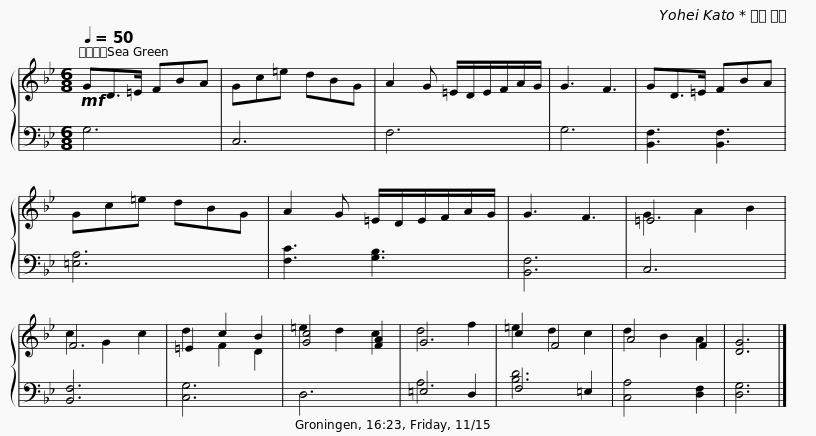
X:1
%%score { ( 1 3 ) | ( 2 4 ) }
L:1/8
Q:1/4=50
M:6/8
I:linebreak $
K:Bb
V:1 treble
V:3 treble
V:2 bass
V:4 bass
V:1
!mf! GD>=E FBA | Gc=e dBG | A2 G =E/D/E/F/A/G/ | G3 F3 | GD>=E FBA |$ %5
 Gc=e dBG | A2 G =E/D/E/F/A/G/ | G3 F3 | =E6 | F6 | %10
 =E2 c2 B2 |$ [Gc]4 [FA]2 | G6 | c2 F4 | A4 F2 | %15
 [DG]6 |] %16
V:2
 G,6 | C,6 | F,6 | G,6 | [B,,F,]3 [B,,F,]3 |$ %5
 [=E,A,]6 | [F,C]3 [G,B,]3 | [B,,F,]6 | C,6 | [B,,F,]6 | %10
 [C,G,]6 |$ D,6 | =E,4 D,2 | F,4 =E,2 | [C,A,]4 [D,F,]2 | %15
 [D,G,]6 |] %16
V:3
 x6 | x6 | x6 | x6 | x6 |$ %5
 x6 | x6 | x6 | G2 A2 B2 | c2 G2 c2 | %10
 d2 F2 D2 |$ =e2 d2 c2 | d4 f2 | =e2 d2 c2 | d2 B2 A2 | %15
 x6 |] %16
V:4
 x6 | x6 | x6 | x6 | x6 |$ %5
 x6 | x6 | x6 | x6 | x6 | %10
 x6 |$ x6 | A,6 | [B,D]6 | x6 | %15
 x6 |] %16
